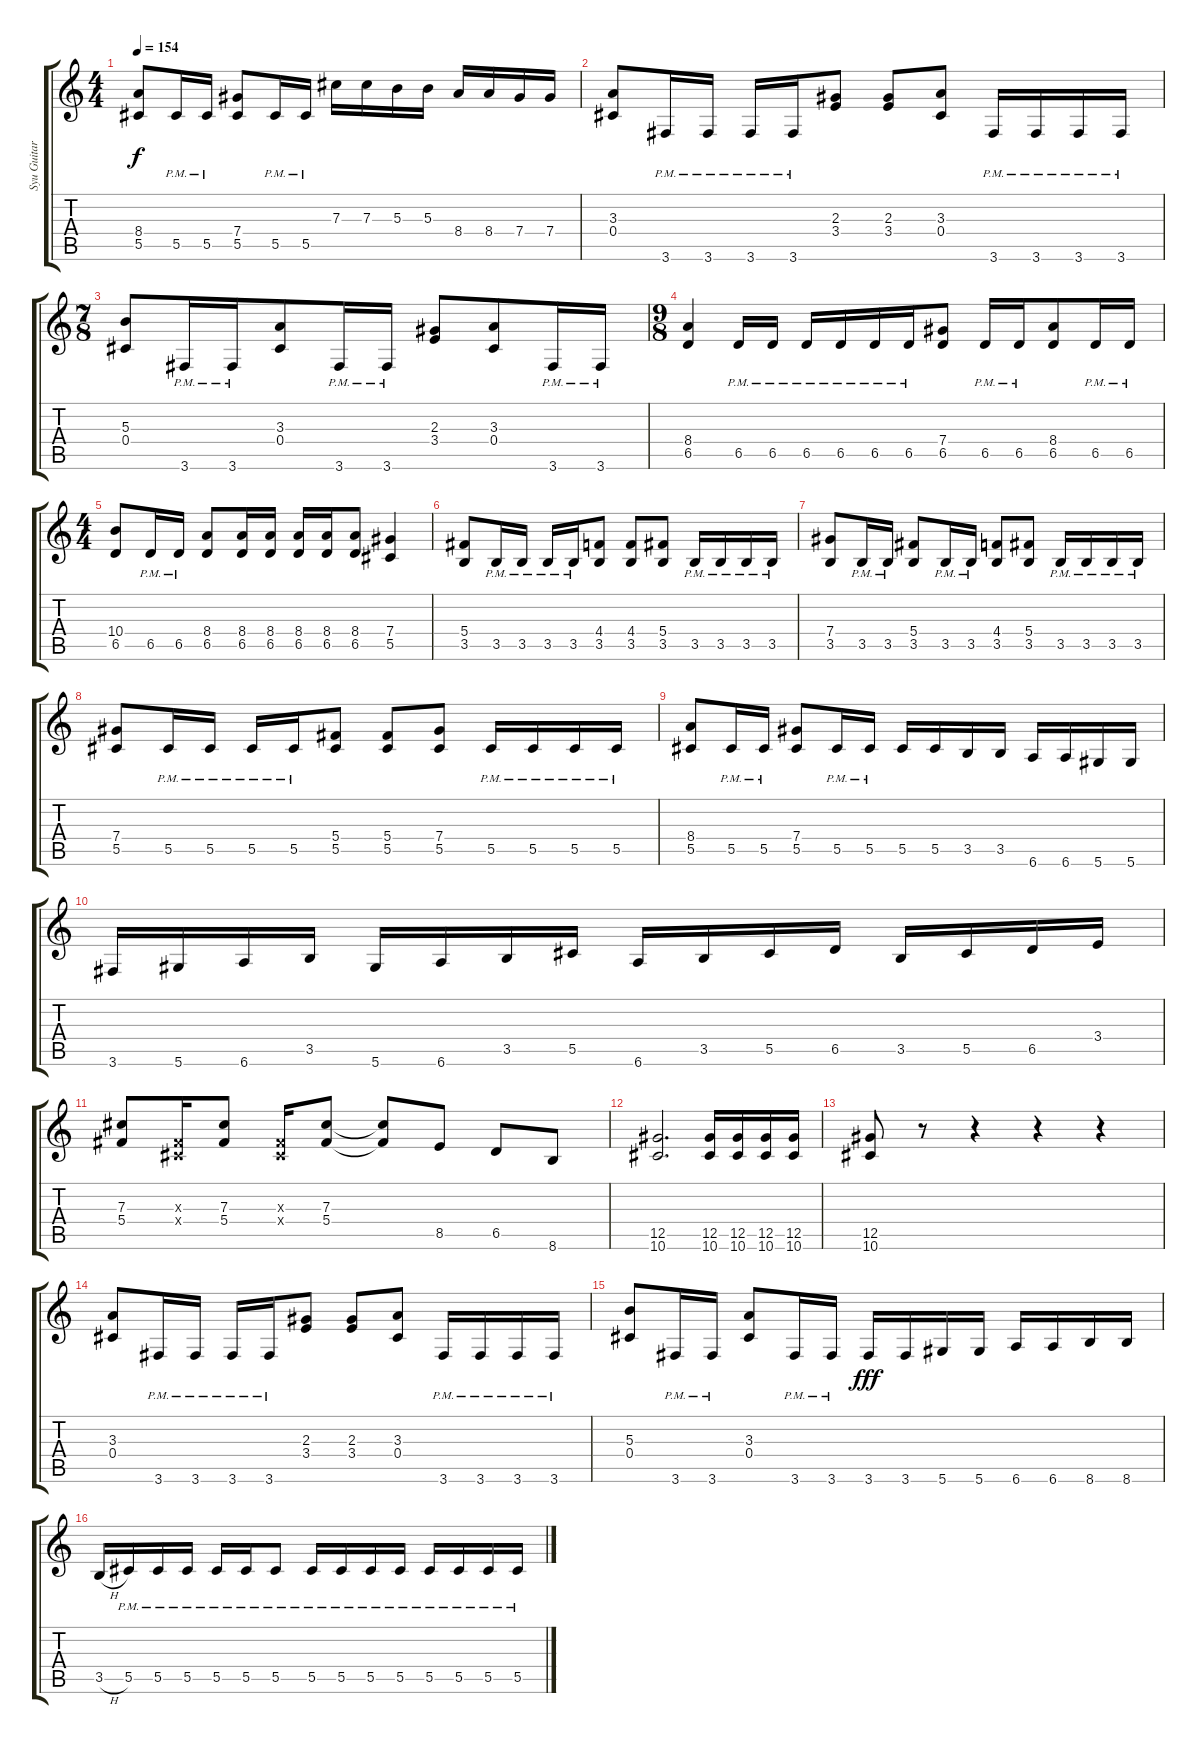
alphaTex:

\track ("Syu Guitar I" "Syu Guitar") {instrument overdrivenguitar}
\staff {score tabs}
\tuning (Eb4 Bb3 Gb3 Db3 Ab2 Eb2) {hide}
\ts (4 4)
\tempo 154
\clef g2
\ks c
(8.4 5.5).8{dy f} 5.5{pm}.16 5.5{pm}.16 (7.4 5.5).8 5.5{pm}.16 5.5{pm}.16 7.3.16 7.3.16 5.3.16 5.3.16 8.4.16 8.4.16 7.4.16 7.4.16 |
(3.3 0.4).8 3.6{pm}.16 3.6{pm}.16 3.6{pm}.16 3.6{pm}.16 (2.3 3.4).8 (2.3 3.4).8 (3.3 0.4).8 3.6{pm}.16 3.6{pm}.16 3.6{pm}.16 3.6{pm}.16 |
\ts (7 8)
(5.3 0.4).8 3.6{pm}.16 3.6{pm}.16 (3.3 0.4).8 3.6{pm}.16 3.6{pm}.16 (2.3 3.4).8 (3.3 0.4).8 3.6{pm}.16 3.6{pm}.16 |
\ts (9 8)
(8.4 6.5).4 6.5{pm}.16 6.5{pm}.16 6.5{pm}.16 6.5{pm}.16 6.5{pm}.16 6.5{pm}.16 (7.4 6.5).8 6.5{pm}.16 6.5{pm}.16 (8.4 6.5).8 6.5{pm}.16 6.5{pm}.16 |
\ts (4 4)
(10.4 6.5).8 6.5{pm}.16 6.5{pm}.16 (8.4 6.5).8 (8.4 6.5).16 (8.4 6.5).16 (8.4 6.5).16 (8.4 6.5).16 (8.4 6.5).8 (7.4 5.5).4 |
(5.4 3.5).8 3.5{pm}.16 3.5{pm}.16 3.5{pm}.16 3.5{pm}.16 (4.4 3.5).8 (4.4 3.5).8 (5.4 3.5).8 3.5{pm}.16 3.5{pm}.16 3.5{pm}.16 3.5{pm}.16 |
(7.4 3.5).8 3.5{pm}.16 3.5{pm}.16 (5.4 3.5).8 3.5{pm}.16 3.5{pm}.16 (4.4 3.5).8 (5.4 3.5).8 3.5{pm}.16 3.5{pm}.16 3.5{pm}.16 3.5{pm}.16 |
(7.4 5.5).8 5.5{pm}.16 5.5{pm}.16 5.5{pm}.16 5.5{pm}.16 (5.4 5.5).8 (5.4 5.5).8 (7.4 5.5).8 5.5{pm}.16 5.5{pm}.16 5.5{pm}.16 5.5{pm}.16 |
(8.4 5.5).8 5.5{pm}.16 5.5{pm}.16 (7.4 5.5).8 5.5{pm}.16 5.5{pm}.16 5.5.16 5.5.16 3.5.16 3.5.16 6.6.16 6.6.16 5.6.16 5.6.16 |
3.6.16 5.6.16 6.6.16 3.5.16 5.6.16 6.6.16 3.5.16 5.5.16 6.6.16 3.5.16 5.5.16 6.5.16 3.5.16 5.5.16 6.5.16 3.4.16 |
(7.3 5.4).8 (0.3{x} 0.4{x}).16 (7.3 5.4).8 (0.3{x} 0.4{x}).16 (7.3 5.4).8 (7.3{t} 5.4{t}).8 8.5.8 6.5.8 8.6.8 |
(12.5 10.6).2{d} (12.5 10.6).16 (12.5 10.6).16 (12.5 10.6).16 (12.5 10.6).16 |
(12.5 10.6).8 r.8 r.4 r.4 r.4 |
(3.3 0.4).8 3.6{pm}.16 3.6{pm}.16 3.6{pm}.16 3.6{pm}.16 (2.3 3.4).8 (2.3 3.4).8 (3.3 0.4).8 3.6{pm}.16 3.6{pm}.16 3.6{pm}.16 3.6{pm}.16 |
(5.3 0.4).8 3.6{pm}.16 3.6{pm}.16 (3.3 0.4).8 3.6{pm}.16 3.6{pm}.16 3.6.16{dy fff} 3.6.16 5.6.16 5.6.16 6.6.16 6.6.16 8.6.16 8.6.16 |
3.5{h}.16 5.5{pm}.16 5.5{pm}.16 5.5{pm}.16 5.5{pm}.16 5.5{pm}.16 5.5{pm}.8 5.5{pm}.16 5.5{pm}.16 5.5{pm}.16 5.5{pm}.16 5.5{pm}.16 5.5{pm}.16 5.5{pm}.16 5.5{pm}.16
